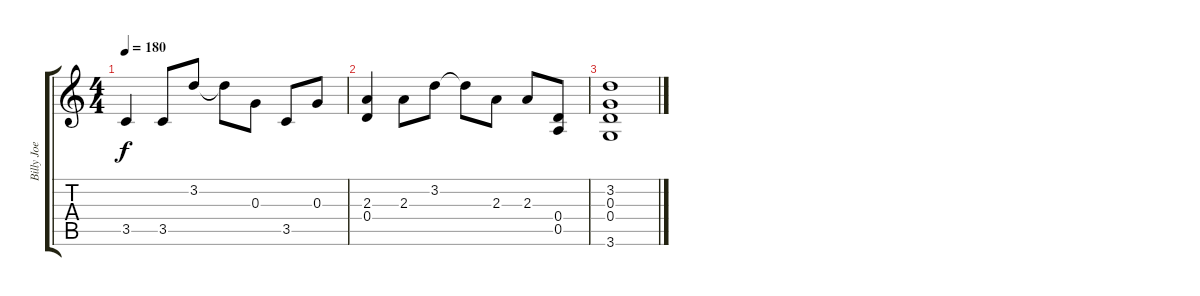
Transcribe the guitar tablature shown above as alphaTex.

\track ("Billy Joe" "Billy Joe") {instrument acousticguitarsteel}
\staff {score tabs}
\tuning (E4 B3 G3 D3 A2 E2) {hide}
\ts (4 4)
\tempo 180
\clef g2
\ks c
3.5.4{dy f} 3.5.8 3.2.8 3.2{t}.8 0.3.8 3.5.8 0.3.8 |
(2.3 0.4).4 2.3.8 3.2.8 3.2{t}.8 2.3.8 2.3.8 (0.4 0.5).8 |
(3.2 0.3 0.4 3.6).1
